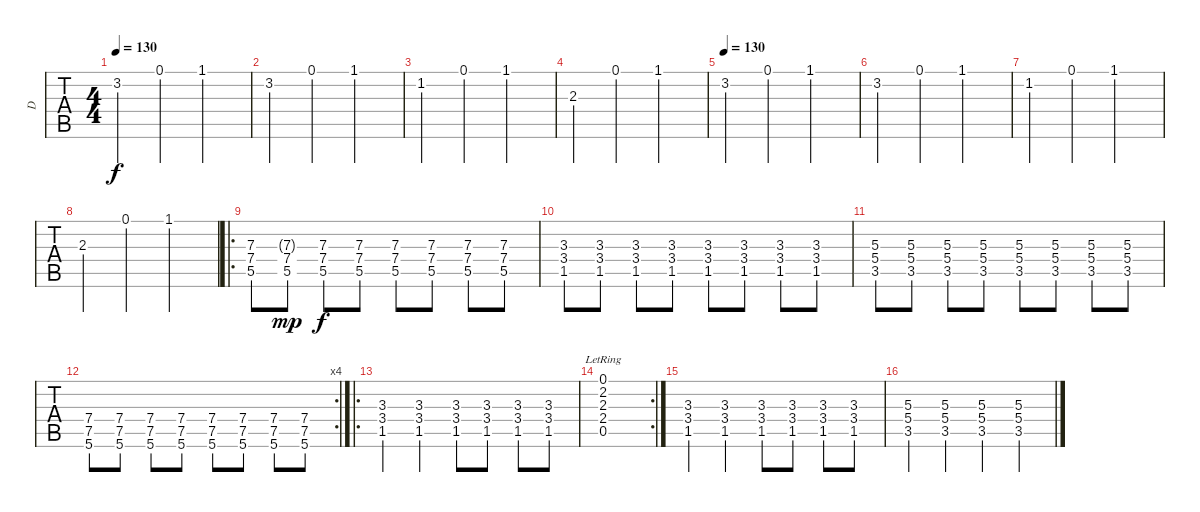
\track ("D" "D") {instrument distortionguitar}
\staff {tabs}
\tuning (E4 B3 G3 D3 A2 E2) {hide}
\ts (4 4)
\tempo 130
\clef g2
\ks c
3.2.4{dy f} 0.1.4 1.1.2 |
3.2.4 0.1.4 1.1.2 |
1.2.4 0.1.4 1.1.2 |
2.3.4 0.1.4 1.1.2 |
\tempo 130
3.2.4 0.1.4 1.1.2 |
3.2.4 0.1.4 1.1.2 |
1.2.4 0.1.4 1.1.2 |
2.3.4 0.1.4 1.1.2 |
\ro
(7.3 7.4 5.5).8 (7.3{g} 7.4 5.5).8{dy mp} (7.3 7.4 5.5).8{dy f} (7.3 7.4 5.5).8 (7.3 7.4 5.5).8 (7.3 7.4 5.5).8 (7.3 7.4 5.5).8 (7.3 7.4 5.5).8 |
(3.3 3.4 1.5).8 (3.3 3.4 1.5).8 (3.3 3.4 1.5).8 (3.3 3.4 1.5).8 (3.3 3.4 1.5).8 (3.3 3.4 1.5).8 (3.3 3.4 1.5).8 (3.3 3.4 1.5).8 |
(5.3 5.4 3.5).8 (5.3 5.4 3.5).8 (5.3 5.4 3.5).8 (5.3 5.4 3.5).8 (5.3 5.4 3.5).8 (5.3 5.4 3.5).8 (5.3 5.4 3.5).8 (5.3 5.4 3.5).8 |
\rc 4
(7.4 7.5 5.6).8 (7.4 7.5 5.6).8 (7.4 7.5 5.6).8 (7.4 7.5 5.6).8 (7.4 7.5 5.6).8 (7.4 7.5 5.6).8 (7.4 7.5 5.6).8 (7.4 7.5 5.6).8 |
\ro
(3.3 3.4 1.5).4 (3.3 3.4 1.5).4 (3.3 3.4 1.5).8 (3.3 3.4 1.5).8 (3.3 3.4 1.5).8 (3.3 3.4 1.5).8 |
\rc 2
(0.1{lr} 2.2 2.3 2.4 0.5).1 |
(3.3 3.4 1.5).4 (3.3 3.4 1.5).4 (3.3 3.4 1.5).8 (3.3 3.4 1.5).8 (3.3 3.4 1.5).8 (3.3 3.4 1.5).8 |
(5.3 5.4 3.5).4 (5.3 5.4 3.5).4 (5.3 5.4 3.5).4 (5.3 5.4 3.5).4
